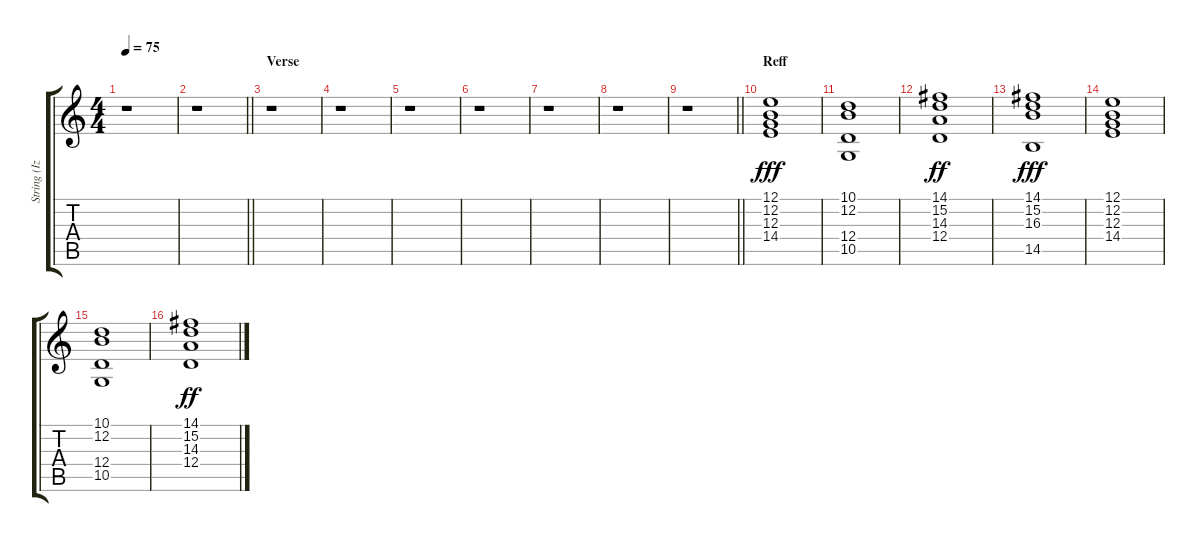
\track ("String (Izzy)" "String (Iz") {instrument pad4choir}
\staff {score tabs}
\tuning (E4 B3 G3 D3 A2 E2) {hide}
\ts (4 4)
\tempo 75
\clef g2
\ks c
r.1{dy fff} |
\barLineRight lightlight
r.1 |
\section ("" "Verse")
r.1 |
r.1 |
r.1 |
r.1 |
r.1 |
r.1 |
\barLineRight lightlight
r.1 |
\section ("" "Reff")
(12.1 12.2 12.3 14.4).1 |
(10.1 12.2 12.4 10.5).1 |
(14.1 15.2 14.3 12.4).1{dy ff} |
(14.1 15.2 16.3 14.5).1{dy fff} |
(12.1 12.2 12.3 14.4).1 |
(10.1 12.2 12.4 10.5).1 |
(14.1 15.2 14.3 12.4).1{dy ff}
